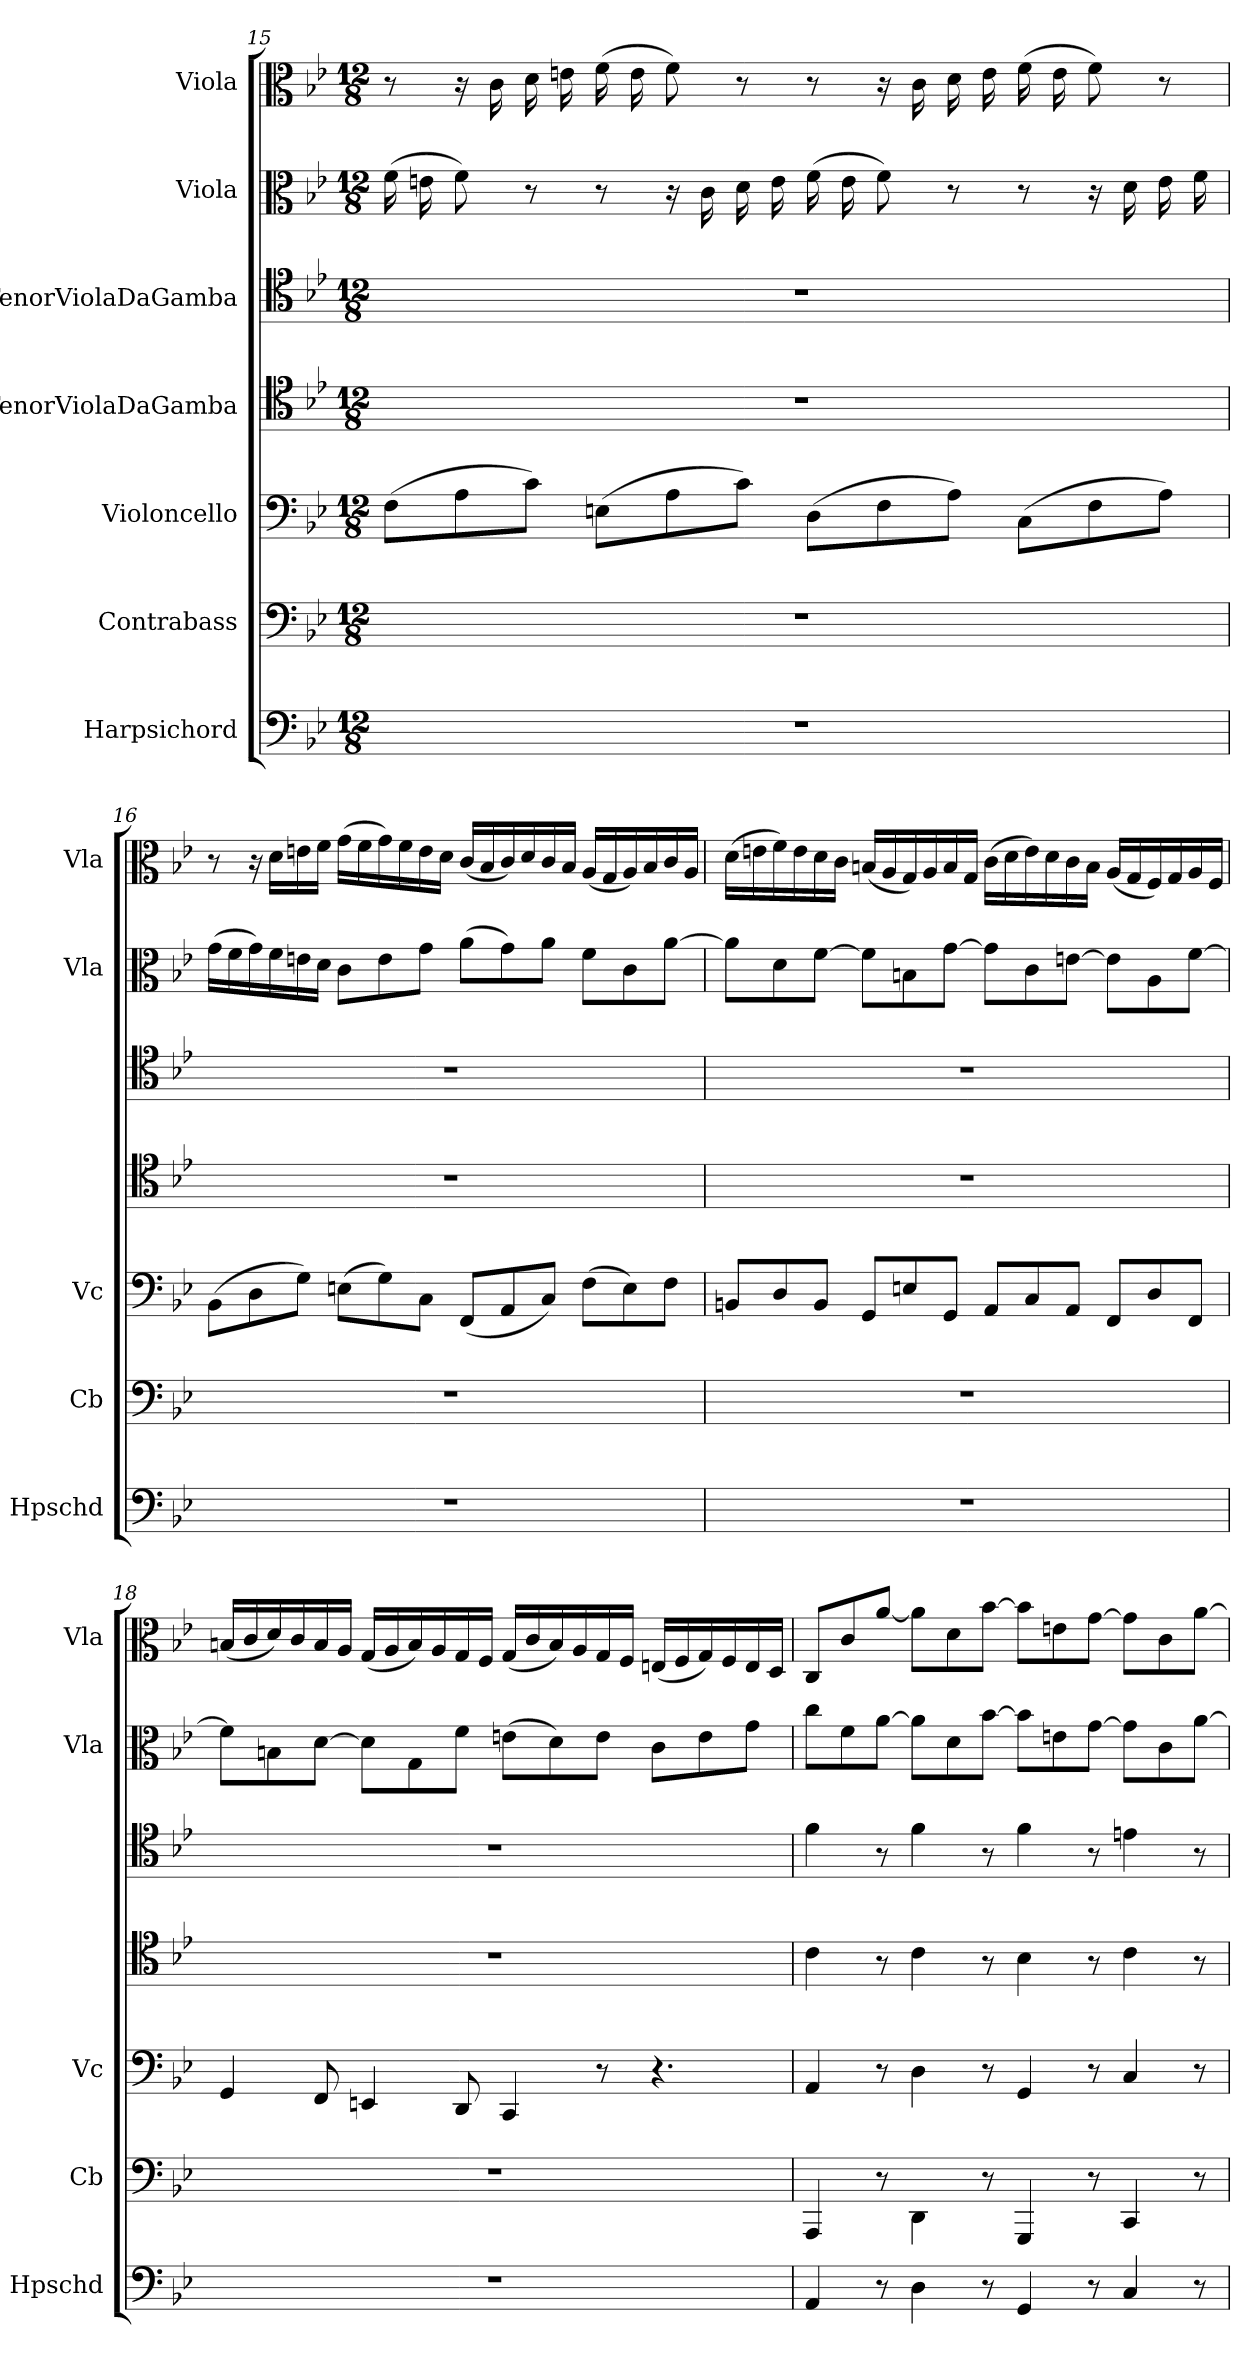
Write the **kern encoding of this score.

**kern	**kern	**kern	**kern	**kern	**kern	**kern
*part7	*part6	*part5	*part4	*part3	*part2	*part1
*staff7	*staff6	*staff5	*staff4	*staff3	*staff2	*staff1
*I"Harpsichord	*I"Contrabass	*I"Violoncello	*I"TenorViolaDaGamba	*I"TenorViolaDaGamba	*I"Viola	*I"Viola
*I'Hpschd	*I'Cb	*I'Vc	*	*	*I'Vla	*I'Vla
*clefF4	*clefF4	*clefF4	*clefC4	*clefC4	*clefC3	*clefC3
*k[b-e-]	*k[b-e-]	*k[b-e-]	*k[b-e-]	*k[b-e-]	*k[b-e-]	*k[b-e-]
*B-:	*B-:	*B-:	*B-:	*B-:	*B-:	*B-:
*M12/8	*M12/8	*M12/8	*M12/8	*M12/8	*M12/8	*M12/8
=15	=15	=15	=15	=15	=15	=15
1.r	1.r	(8F\L	1.r	1.r	(16f\	8r
.	.	.	.	.	16en\	.
.	.	8A\	.	.	8f\)	16r
.	.	.	.	.	.	16c\
.	.	8c\J)	.	.	8r	16d\
.	.	.	.	.	.	16en\
.	.	(8En\L	.	.	8r	(16f\
.	.	.	.	.	.	16e\
.	.	8A\	.	.	16r	8f\)
.	.	.	.	.	16c\	.
.	.	8c\J)	.	.	16d\	8r
.	.	.	.	.	16e\	.
.	.	(8D\L	.	.	(16f\	8r
.	.	.	.	.	16e\	.
.	.	8F\	.	.	8f\)	16r
.	.	.	.	.	.	16c\
.	.	8A\J)	.	.	8r	16d\
.	.	.	.	.	.	16e\
.	.	(8C\L	.	.	8r	(16f\
.	.	.	.	.	.	16e\
.	.	8F\	.	.	16r	8f\)
.	.	.	.	.	16d\	.
.	.	8A\J)	.	.	16e\	8r
.	.	.	.	.	16f\	.
=16	=16	=16	=16	=16	=16	=16
1.r	1.r	(8BB-\L	1.r	1.r	(16g\LL	8r
.	.	.	.	.	16f\	.
.	.	8D\	.	.	16g\)	16r
.	.	.	.	.	16f\	16d\LL
.	.	8G\J)	.	.	16en\	16en\
.	.	.	.	.	16d\JJ	16f\JJ
.	.	(8En\L	.	.	8c\L	(16g\LL
.	.	.	.	.	.	16f\
.	.	8G\)	.	.	8e\	16g\)
.	.	.	.	.	.	16f\
.	.	8C\J	.	.	8g\J	16e\
.	.	.	.	.	.	16d\JJ
.	.	(8FF/L	.	.	(8a\L	(16c/LL
.	.	.	.	.	.	16B-/
.	.	8AA/	.	.	8g\)	16c/)
.	.	.	.	.	.	16d/
.	.	8C/J)	.	.	8a\J	16c/
.	.	.	.	.	.	16B-/JJ
.	.	(8F\L	.	.	8f\L	(16A/LL
.	.	.	.	.	.	16G/
.	.	8E\)	.	.	8c\	16A/)
.	.	.	.	.	.	16B-/
.	.	8F\J	.	.	[8a\J	16c/
.	.	.	.	.	.	16A/JJ
=17	=17	=17	=17	=17	=17	=17
1.r	1.r	8BBn/L	1.r	1.r	8a\L]	(16d\LL
.	.	.	.	.	.	16en\
.	.	8D/	.	.	8d\	16f\)
.	.	.	.	.	.	16e\
.	.	8BB/J	.	.	[8f\J	16d\
.	.	.	.	.	.	16c\JJ
.	.	8GG/L	.	.	8f\L]	(16Bn/LL
.	.	.	.	.	.	16A/
.	.	8En/	.	.	8Bn\	16G/)
.	.	.	.	.	.	16A/
.	.	8GG/J	.	.	[8g\J	16B/
.	.	.	.	.	.	16G/JJ
.	.	8AA/L	.	.	8g\L]	(16c\LL
.	.	.	.	.	.	16d\
.	.	8C/	.	.	8c\	16e\)
.	.	.	.	.	.	16d\
.	.	8AA/J	.	.	[8en\J	16c\
.	.	.	.	.	.	16B\JJ
.	.	8FF/L	.	.	8e\L]	(16A/LL
.	.	.	.	.	.	16G/
.	.	8D/	.	.	8A\	16F/)
.	.	.	.	.	.	16G/
.	.	8FF/J	.	.	[8f\J	16A/
.	.	.	.	.	.	16F/JJ
=18	=18	=18	=18	=18	=18	=18
1.r	1.r	4GG/	1.r	1.r	8f\L]	(16Bn/LL
.	.	.	.	.	.	16c/
.	.	.	.	.	8Bn\	16d/)
.	.	.	.	.	.	16c/
.	.	8FF/	.	.	[8d\J	16B/
.	.	.	.	.	.	16A/JJ
.	.	4EEn/	.	.	8d\L]	(16G/LL
.	.	.	.	.	.	16A/
.	.	.	.	.	8G\	16B/)
.	.	.	.	.	.	16A/
.	.	8DD/	.	.	8f\J	16G/
.	.	.	.	.	.	16F/JJ
.	.	4CC/	.	.	(8en\L	(16G/LL
.	.	.	.	.	.	16c/
.	.	.	.	.	8d\)	16B/)
.	.	.	.	.	.	16A/
.	.	8r	.	.	8e\J	16G/
.	.	.	.	.	.	16F/JJ
.	.	4.r	.	.	8c\L	(16En/LL
.	.	.	.	.	.	16F/
.	.	.	.	.	8e\	16G/)
.	.	.	.	.	.	16F/
.	.	.	.	.	8g\J	16E/
.	.	.	.	.	.	16D/JJ
=19	=19	=19	=19	=19	=19	=19
4AA/	4AAA/	4AA/	4c\	4f\	8cc\L	8C/L
.	.	.	.	.	8f\	8c/
8r	8r	8r	8r	8r	[8a\J	[8a/J
4D\	4DD\	4D\	4c\	4f\	8a\L]	8a\L]
.	.	.	.	.	8d\	8d\
8r	8r	8r	8r	8r	[8b-\J	[8b-\J
4GG/	4GGG/	4GG/	4B-\	4f\	8b-\L]	8b-\L]
.	.	.	.	.	8en\	8en\
8r	8r	8r	8r	8r	[8g\J	[8g\J
4C/	4CC/	4C/	4c\	4en\	8g\L]	8g\L]
.	.	.	.	.	8c\	8c\
8r	8r	8r	8r	8r	[8a\J	[8a\J
=	=	=	=	=	=	=
*-	*-	*-	*-	*-	*-	*-
